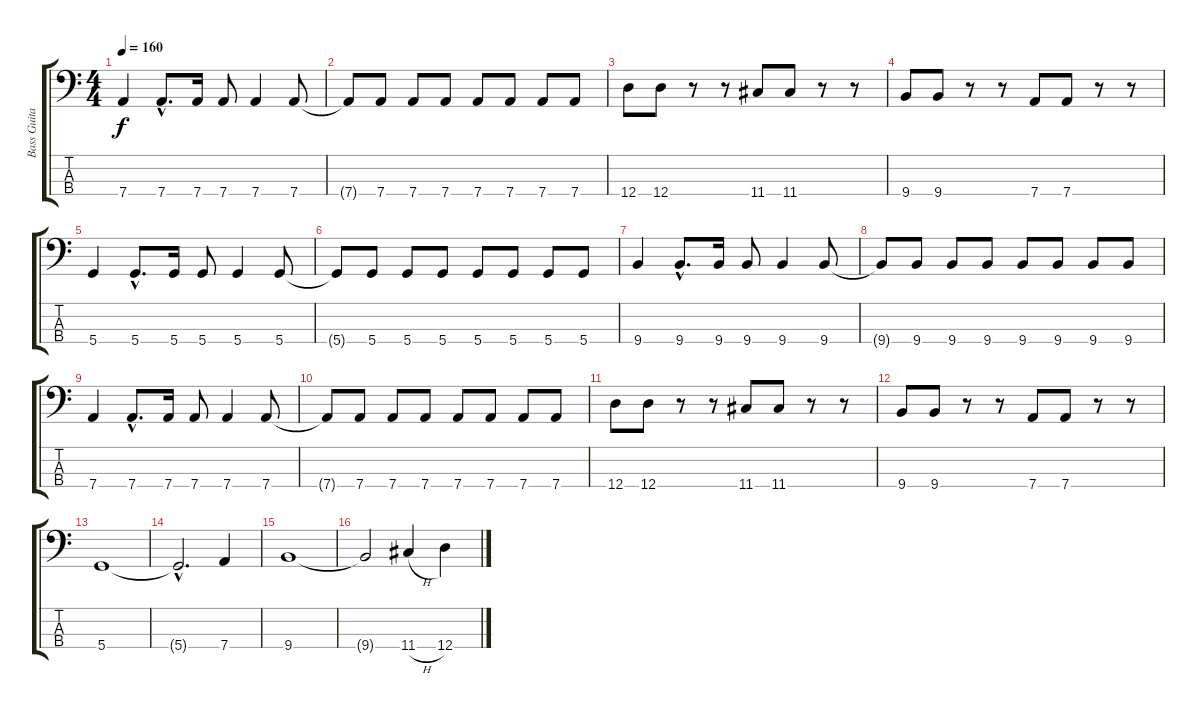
\track ("Bass Guitar" "Bass Guita") {instrument electricbasspick}
\staff {score tabs}
\tuning (G2 D2 A1 D1) {hide}
\ts (4 4)
\tempo 160
\clef f4
\ks c
7.4.4{dy f} 7.4{hac}.8{d} 7.4.16 7.4.8 7.4.4 7.4.8 |
7.4{t}.8 7.4.8 7.4.8 7.4.8 7.4.8 7.4.8 7.4.8 7.4.8 |
12.4.8 12.4.8 r.8 r.8 11.4.8 11.4.8 r.8 r.8 |
9.4.8 9.4.8 r.8 r.8 7.4.8 7.4.8 r.8 r.8 |
5.4.4 5.4{hac}.8{d} 5.4.16 5.4.8 5.4.4 5.4.8 |
5.4{t}.8 5.4.8 5.4.8 5.4.8 5.4.8 5.4.8 5.4.8 5.4.8 |
9.4.4 9.4{hac}.8{d} 9.4.16 9.4.8 9.4.4 9.4.8 |
9.4{t}.8 9.4.8 9.4.8 9.4.8 9.4.8 9.4.8 9.4.8 9.4.8 |
7.4.4 7.4{hac}.8{d} 7.4.16 7.4.8 7.4.4 7.4.8 |
7.4{t}.8 7.4.8 7.4.8 7.4.8 7.4.8 7.4.8 7.4.8 7.4.8 |
12.4.8 12.4.8 r.8 r.8 11.4.8 11.4.8 r.8 r.8 |
9.4.8 9.4.8 r.8 r.8 7.4.8 7.4.8 r.8 r.8 |
5.4.1 |
5.4{hac t}.2{d} 7.4.4 |
9.4.1 |
9.4{t}.2 11.4{h}.4 12.4{ss}.4
